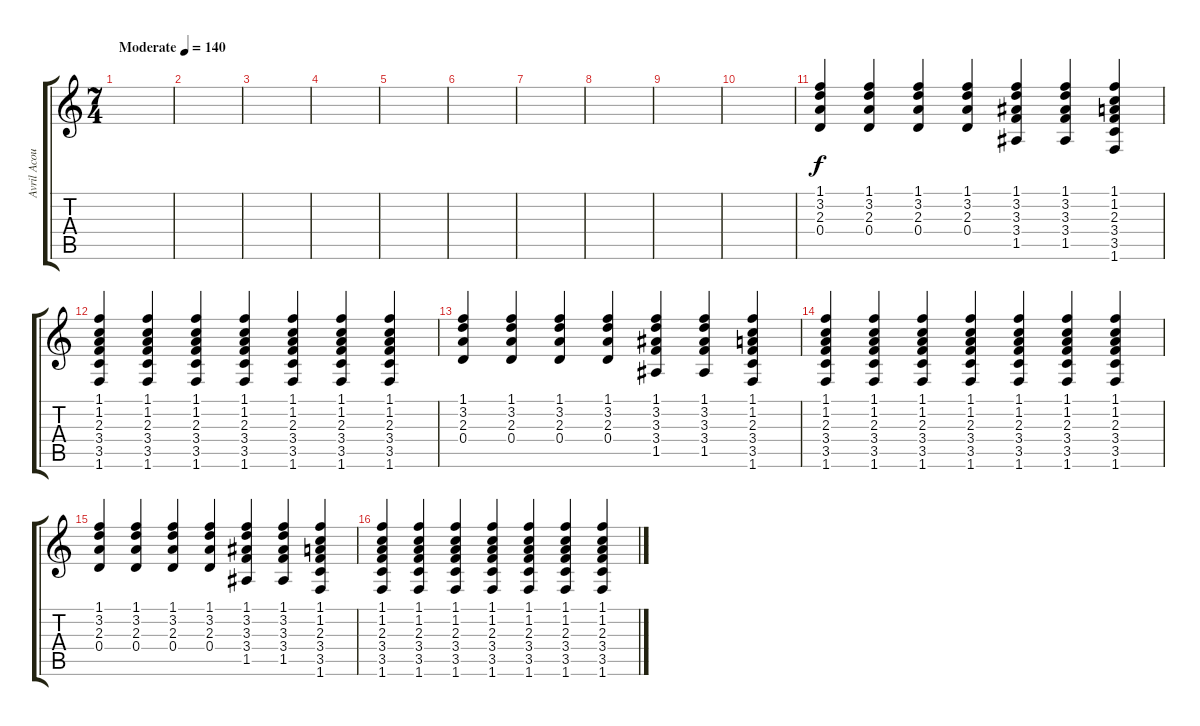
\track ("Avril Acoustic Guitar" "Avril Acou") {instrument acousticguitarsteel}
\staff {score tabs}
\tuning (E4 B3 G3 D3 A2 E2) {hide}
\ts (7 4)
\tempo (140 "Moderate")
\clef g2
\ks c
|
|
|
|
|
|
|
|
|
|
(1.1 3.2 2.3 0.4).4 (1.1 3.2 2.3 0.4).4 (1.1 3.2 2.3 0.4).4 (1.1 3.2 2.3 0.4).4 (1.1 3.2 3.3 3.4 1.5).4 (1.1 3.2 3.3 3.4 1.5).4 (1.1 1.2 2.3 3.4 3.5 1.6).4 |
(1.1 1.2 2.3 3.4 3.5 1.6).4 (1.1 1.2 2.3 3.4 3.5 1.6).4 (1.1 1.2 2.3 3.4 3.5 1.6).4 (1.1 1.2 2.3 3.4 3.5 1.6).4 (1.1 1.2 2.3 3.4 3.5 1.6).4 (1.1 1.2 2.3 3.4 3.5 1.6).4 (1.1 1.2 2.3 3.4 3.5 1.6).4 |
(1.1 3.2 2.3 0.4).4 (1.1 3.2 2.3 0.4).4 (1.1 3.2 2.3 0.4).4 (1.1 3.2 2.3 0.4).4 (1.1 3.2 3.3 3.4 1.5).4 (1.1 3.2 3.3 3.4 1.5).4 (1.1 1.2 2.3 3.4 3.5 1.6).4 |
(1.1 1.2 2.3 3.4 3.5 1.6).4 (1.1 1.2 2.3 3.4 3.5 1.6).4 (1.1 1.2 2.3 3.4 3.5 1.6).4 (1.1 1.2 2.3 3.4 3.5 1.6).4 (1.1 1.2 2.3 3.4 3.5 1.6).4 (1.1 1.2 2.3 3.4 3.5 1.6).4 (1.1 1.2 2.3 3.4 3.5 1.6).4 |
(1.1 3.2 2.3 0.4).4 (1.1 3.2 2.3 0.4).4 (1.1 3.2 2.3 0.4).4 (1.1 3.2 2.3 0.4).4 (1.1 3.2 3.3 3.4 1.5).4 (1.1 3.2 3.3 3.4 1.5).4 (1.1 1.2 2.3 3.4 3.5 1.6).4 |
(1.1 1.2 2.3 3.4 3.5 1.6).4 (1.1 1.2 2.3 3.4 3.5 1.6).4 (1.1 1.2 2.3 3.4 3.5 1.6).4 (1.1 1.2 2.3 3.4 3.5 1.6).4 (1.1 1.2 2.3 3.4 3.5 1.6).4 (1.1 1.2 2.3 3.4 3.5 1.6).4 (1.1 1.2 2.3 3.4 3.5 1.6).4
